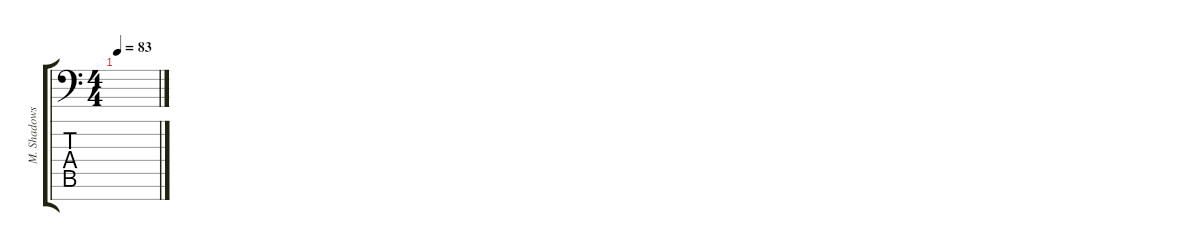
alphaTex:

\track ("M. Shadows -- Backing Vocals" "M. Shadows") {instrument overdrivenguitar}
\staff {score tabs}
\tuning (E4 B3 G3 D3 A2 E2 C-1) {hide}
\ts (4 4)
\tempo 83
\clef f4
\ks c
